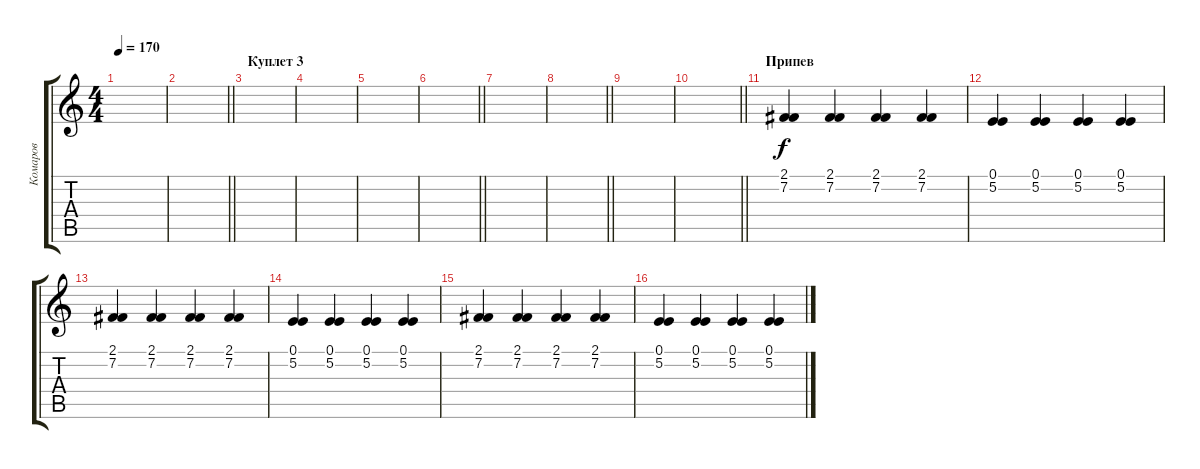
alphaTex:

\track ("Комаров" "Комаров") {instrument pad3polysynth}
\staff {score tabs}
\tuning (E4 B3 G3 D3 A2 E2) {hide}
\ts (4 4)
\tempo 170
\clef g2
\ks c
|
\barLineRight lightlight
|
\section ("" "Куплет 3")
|
|
|
\barLineRight lightlight
|
|
\barLineRight lightlight
|
|
\barLineRight lightlight
|
\section ("" "Припев")
(2.1 7.2).4 (2.1 7.2).4 (2.1 7.2).4 (2.1 7.2).4 |
(0.1 5.2).4 (0.1 5.2).4 (0.1 5.2).4 (0.1 5.2).4 |
(2.1 7.2).4 (2.1 7.2).4 (2.1 7.2).4 (2.1 7.2).4 |
(0.1 5.2).4 (0.1 5.2).4 (0.1 5.2).4 (0.1 5.2).4 |
(2.1 7.2).4 (2.1 7.2).4 (2.1 7.2).4 (2.1 7.2).4 |
(0.1 5.2).4 (0.1 5.2).4 (0.1 5.2).4 (0.1 5.2).4
